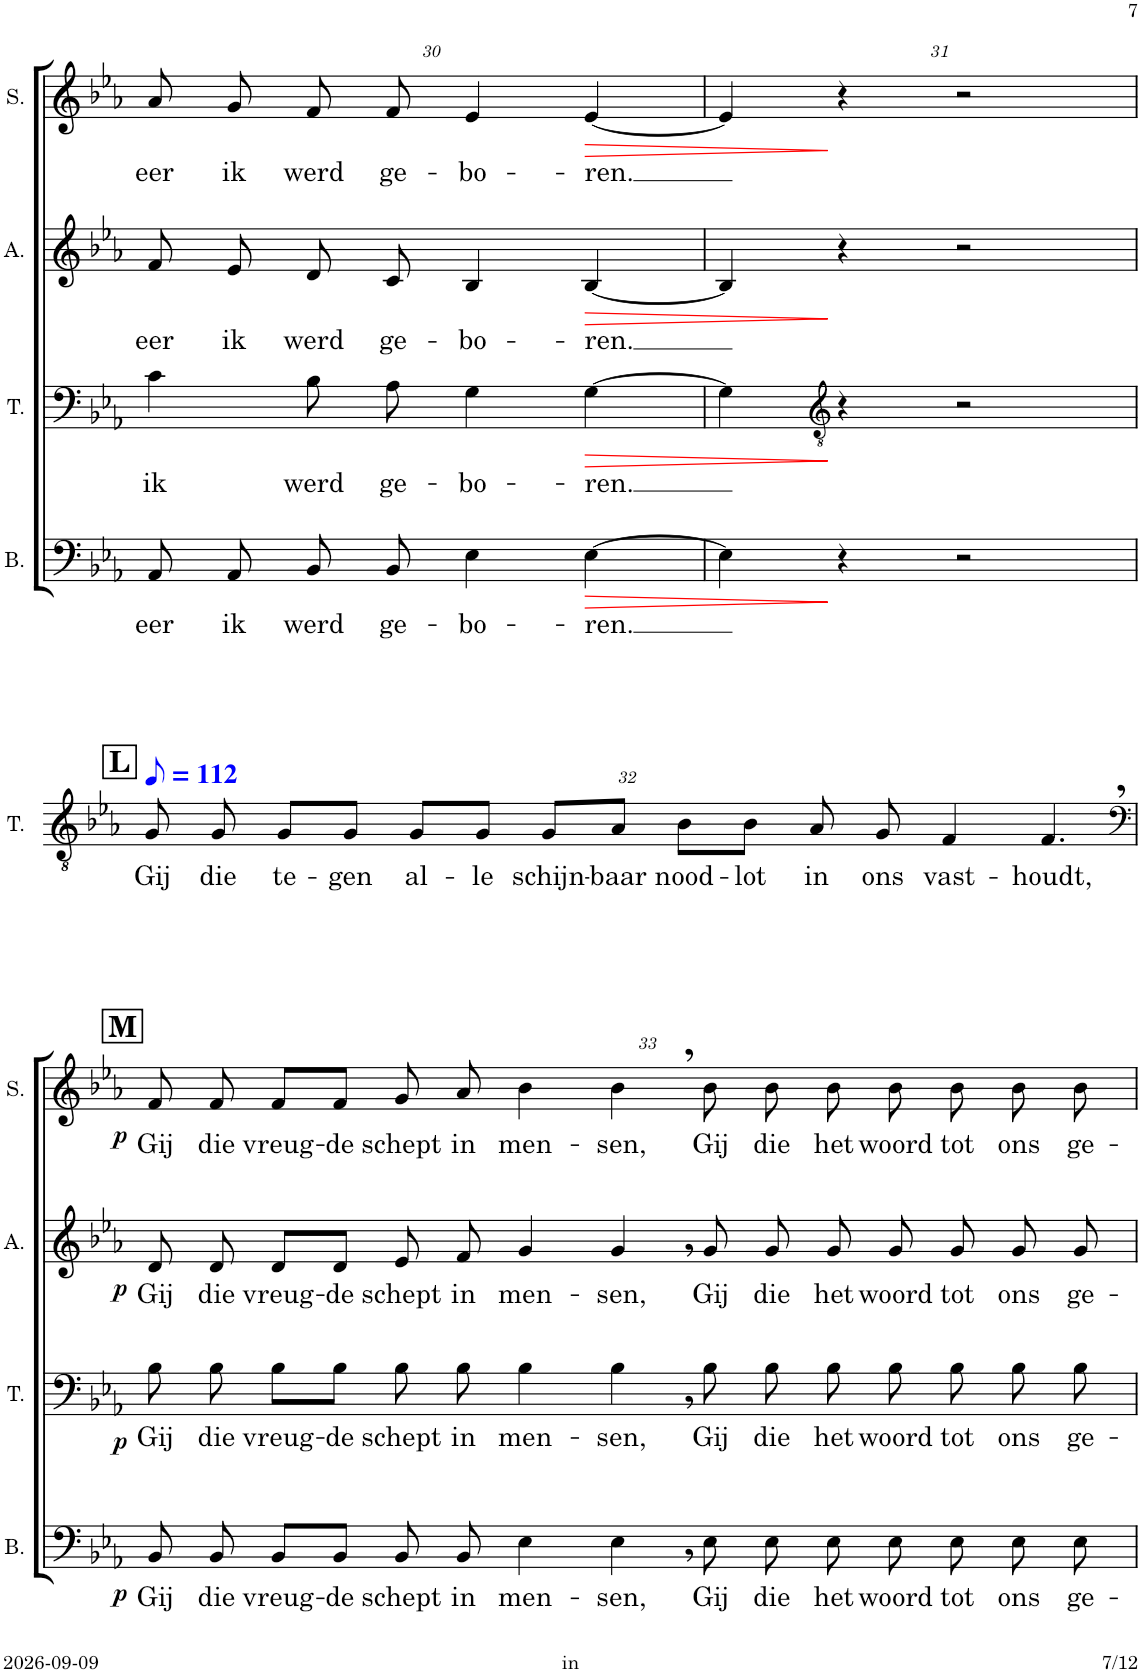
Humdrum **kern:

**kern	**text	**dynam	**kern	**text	**dynam	**kern	**text	**dynam	**kern	**text	**dynam
*part4	*part4	*part4	*part3	*part3	*part3	*part2	*part2	*part2	*part1	*part1	*part1
*staff4	*staff4	*staff4	*staff3	*staff3	*staff3	*staff2	*staff2	*staff2	*staff1	*staff1	*staff1
*I"Bass	*	*	*I"Tenor	*	*	*I"Alto	*	*	*I"Soprano	*	*
*I'B.	*	*	*I'T.	*	*	*I'A.	*	*	*I'S.	*	*
!!LO:PB:g=z
*clefF4	*	*	*clefF4	*	*	*clefG2	*	*	*clefG2	*	*
*k[b-e-a-]	*	*	*k[b-e-a-]	*	*	*k[b-e-a-]	*	*	*k[b-e-a-]	*	*
*M4/4	*	*	*M4/4	*	*	*M4/4	*	*	*M4/4	*	*
=30	=30	=30	=30	=30	=30	=30	=30	=30	=30	=30	=30
!	!LO:LY:b	!	!	!LO:LY:b	!	!	!LO:LY:b	!	!	!LO:LY:b	!
8AA-/	eer	.	4c\	ik	.	8f/	eer	.	8a-/	eer	.
!	!LO:LY:b	!	!	!	!	!	!LO:LY:b	!	!	!LO:LY:b	!
8AA-/	ik	.	.	.	.	8e-/	ik	.	8g/	ik	.
!	!LO:LY:b	!	!	!LO:LY:b	!	!	!LO:LY:b	!	!	!LO:LY:b	!
8BB-/	werd	.	8B-\	werd	.	8d/	werd	.	8f/	werd	.
!	!LO:LY:b	!	!	!LO:LY:b	!	!	!LO:LY:b	!	!	!LO:LY:b	!
8BB-/	ge-	.	8A-\	ge-	.	8c/	ge-	.	8f/	ge-	.
!	!LO:LY:b	!	!	!LO:LY:b	!	!	!LO:LY:b	!	!	!LO:LY:b	!
4E-\	-bo-	.	4G\	-bo-	.	4B-/	-bo-	.	4e-/	-bo-	.
!	!LO:LY:b	!LO:HP:b	!	!LO:LY:b	!LO:HP:b	!	!LO:LY:b	!LO:HP:b	!	!LO:LY:b	!LO:HP:b
[4E-\	-ren.	>	[4G\	-ren.	>	[4B-/	-ren.	>	[4e-/	-ren.	>
=31	=31	=31	=31	=31	=31	=31	=31	=31	=31	=31	=31
4E-\]	.	.	4G\]	.	.	4B-/]	.	.	4e-/]	.	.
*	*	*	*clefGv2	*	*	*	*	*	*	*	*
4r	.	]	4r	.	]	4r	.	]	4r	.	]
2r	.	.	2r	.	.	2r	.	.	2r	.	.
!!LO:LB:g=z
=32	=32	=32	=32	=32	=32	=32	=32	=32	=32	=32	=32
!!LO:REH:place=s1:a:B:cj:fs=14:t=L
*	*	*	*	*	*	*	*	*	*MM56	*	*
!	!	!	!	!LO:LY:b	!	!	!	!	!	!	!
1r	.	.	8G/	Gij	.	1r	.	.	1r	.	.
!	!	!	!	!LO:LY:b	!	!	!	!	!	!	!
.	.	.	8G/	die	.	.	.	.	.	.	.
!	!	!	!	!LO:LY:b	!	!	!	!	!	!	!
.	.	.	8G/L	te-	.	.	.	.	.	.	.
!	!	!	!	!LO:LY:b	!	!	!	!	!	!	!
.	.	.	8G/J	-gen	.	.	.	.	.	.	.
!	!	!	!	!LO:LY:b	!	!	!	!	!	!	!
.	.	.	8G/L	al-	.	.	.	.	.	.	.
!	!	!	!	!LO:LY:b	!	!	!	!	!	!	!
.	.	.	8G/J	-le	.	.	.	.	.	.	.
!	!	!	!	!LO:LY:b	!	!	!	!	!	!	!
.	.	.	8G/L	schijn-	.	.	.	.	.	.	.
!	!	!	!	!LO:LY:b	!	!	!	!	!	!	!
.	.	.	8A-/J	-baar	.	.	.	.	.	.	.
!	!	!	!	!LO:LY:b	!	!	!	!	!	!	!
1ryy	.	.	8B-\L	nood-	.	1ryy	.	.	1ryy	.	.
!	!	!	!	!LO:LY:b	!	!	!	!	!	!	!
.	.	.	8B-\J	-lot	.	.	.	.	.	.	.
!	!	!	!	!LO:LY:b	!	!	!	!	!	!	!
.	.	.	8A-/	in	.	.	.	.	.	.	.
!	!	!	!	!LO:LY:b	!	!	!	!	!	!	!
.	.	.	8G/	ons	.	.	.	.	.	.	.
!	!	!	!	!LO:LY:b	!	!	!	!	!	!	!
.	.	.	4F/	vast-	.	.	.	.	.	.	.
!	!	!	!	!LO:LY:b	!	!	!	!	!	!	!
.	.	.	4.F,/	-houdt,	.	.	.	.	.	.	.
8r	.	.	.	.	.	8r	.	.	8r	.	.
!!LO:LB:g=z
!!LO:REH:place=s1:a:B:cj:fs=14:t=M
=33	=33	=33	=33	=33	=33	=33	=33	=33	=33	=33	=33
*	*	*	*clefF4	*	*	*	*	*	*	*	*
!	!LO:LY:b	!LO:DY:b	!	!LO:LY:b	!LO:DY:b	!	!LO:LY:b	!LO:DY:b	!	!LO:LY:b	!LO:DY:b
8BB-/	Gij	p	8B-\	Gij	p	8d/	Gij	p	8f/	Gij	p
!	!	!	!	!LO:LY:b	!	!	!	!	!	!	!
1r	.	.	8B-\	die	.	1r	.	.	1r	.	.
!	!	!	!	!LO:LY:b	!	!	!	!	!	!	!
.	.	.	8B-\L	vreug-	.	.	.	.	.	.	.
!	!	!	!	!LO:LY:b	!	!	!	!	!	!	!
.	.	.	8B-\J	-de	.	.	.	.	.	.	.
!	!	!	!	!LO:LY:b	!	!	!	!	!	!	!
.	.	.	8B-\	schept	.	.	.	.	.	.	.
!	!	!	!	!LO:LY:b	!	!	!	!	!	!	!
.	.	.	8B-\	in	.	.	.	.	.	.	.
!	!	!	!	!LO:LY:b	!	!	!	!	!	!	!
.	.	.	4B-\	men-	.	.	.	.	.	.	.
!	!	!	!	!LO:LY:b	!	!	!	!	!	!	!
.	.	.	4B-,<\	-sen,	.	.	.	.	.	.	.
!	!LO:LY:b	!	!	!	!	!	!LO:LY:b	!	!	!LO:LY:b	!
8BB-/	die	.	.	.	.	8d/	die	.	8f/	die	.
!	!LO:LY:b	!	!	!LO:LY:b	!	!	!LO:LY:b	!	!	!LO:LY:b	!
8BB-/L	vreug-	.	8B-\	Gij	.	8d/L	vreug-	.	8f/L	vreug-	.
!	!LO:LY:b	!	!	!LO:LY:b	!	!	!LO:LY:b	!	!	!LO:LY:b	!
8BB-/J	-de	.	8B-\	die	.	8d/J	-de	.	8f/J	-de	.
!	!LO:LY:b	!	!	!LO:LY:b	!	!	!LO:LY:b	!	!	!LO:LY:b	!
8BB-/	schept	.	8B-\	het	.	8e-/	schept	.	8g/	schept	.
!	!LO:LY:b	!	!	!LO:LY:b	!	!	!LO:LY:b	!	!	!LO:LY:b	!
8BB-/	in	.	8B-\	woord	.	8f/	in	.	8a-/	in	.
!	!LO:LY:b	!	!	!LO:LY:b	!	!	!LO:LY:b	!	!	!LO:LY:b	!
4E-\	men-	.	8B-\	tot	.	4g/	men-	.	4b-\	men-	.
!	!	!	!	!LO:LY:b	!	!	!	!	!	!	!
.	.	.	8B-\	ons	.	.	.	.	.	.	.
!	!LO:LY:b	!	!	!LO:LY:b	!	!	!LO:LY:b	!	!	!LO:LY:b	!
4E-,<\	-sen,	.	8B-\	ge-	.	4g,</	-sen,	.	4b-,\	-sen,	.
.	.	.	1ryy	.	.	.	.	.	.	.	.
!	!LO:LY:b	!	!	!	!	!	!LO:LY:b	!	!	!LO:LY:b	!
8E-\	Gij	.	.	.	.	8g/	Gij	.	8b-\	Gij	.
!	!LO:LY:b	!	!	!	!	!	!LO:LY:b	!	!	!LO:LY:b	!
8E-\	die	.	.	.	.	8g/	die	.	8b-\	die	.
!	!LO:LY:b	!	!	!	!	!	!LO:LY:b	!	!	!LO:LY:b	!
8E-\	het	.	.	.	.	8g/	het	.	8b-\	het	.
!	!LO:LY:b	!	!	!	!	!	!LO:LY:b	!	!	!LO:LY:b	!
8E-\	woord	.	.	.	.	8g/	woord	.	8b-\	woord	.
!	!LO:LY:b	!	!	!	!	!	!LO:LY:b	!	!	!LO:LY:b	!
8E-\	tot	.	.	.	.	8g/	tot	.	8b-\	tot	.
!	!LO:LY:b	!	!	!	!	!	!LO:LY:b	!	!	!LO:LY:b	!
8E-\	ons	.	.	.	.	8g/	ons	.	8b-\	ons	.
!	!LO:LY:b	!	!	!	!	!	!LO:LY:b	!	!	!LO:LY:b	!
8E-\	ge-	.	.	.	.	8g/	ge-	.	8b-\	ge-	.
=	=	=	=	=	=	=	=	=	=	=	=
*-	*-	*-	*-	*-	*-	*-	*-	*-	*-	*-	*-
